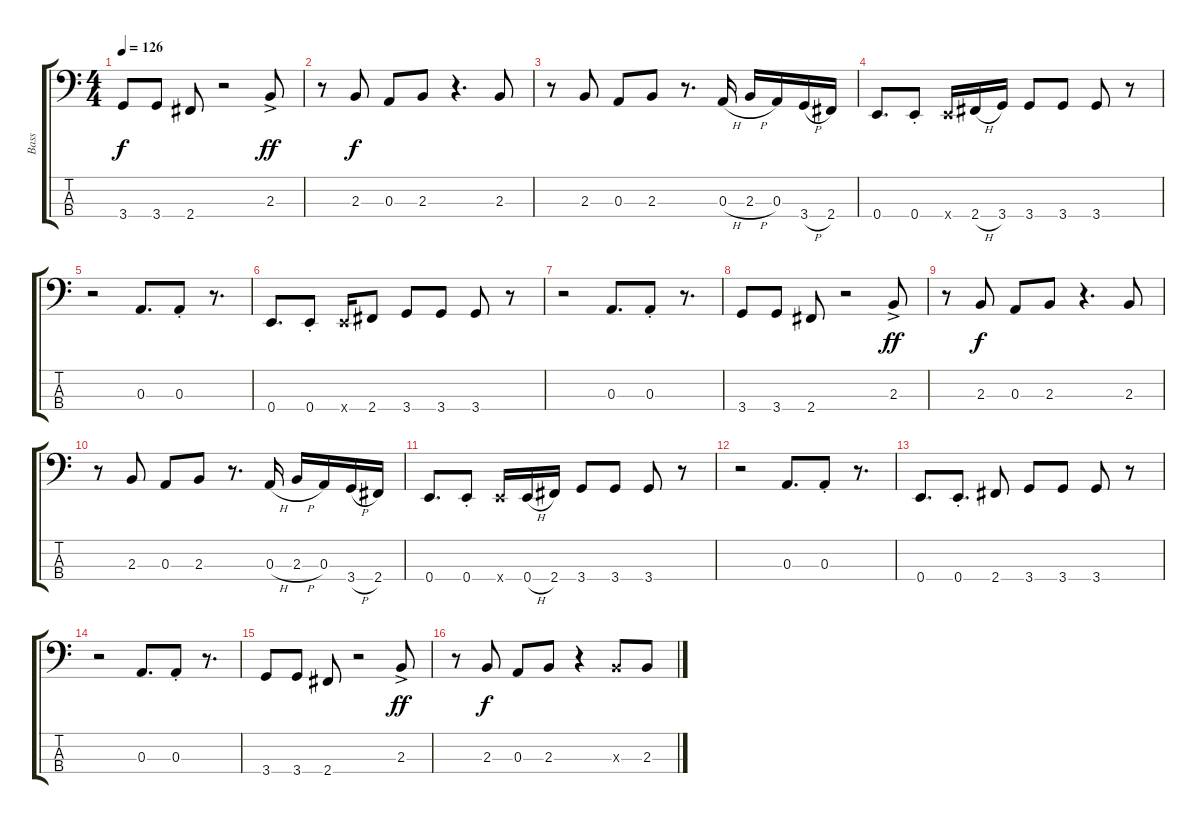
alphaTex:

\track ("Bass" "Bass") {instrument slapbass1}
\staff {score tabs}
\tuning (G2 D2 A1 E1) {hide}
\ts (4 4)
\tempo 126
\clef f4
\ks c
3.4.8{dy f} 3.4.8 2.4.8 r.2 2.3{ac}.8{dy ff} |
r.8 2.3.8{dy f} 0.3.8 2.3.8 r.4{d} 2.3.8 |
r.8 2.3.8 0.3.8 2.3.8 r.8{d} 0.3{h}.16 2.3{h}.16 0.3.16 3.4{h}.16 2.4.16 |
0.4.8{d} 0.4{st}.8 0.4{x}.16 2.4{h}.16 3.4.16 3.4.8 3.4.8 3.4.8 r.8 |
r.2 0.3.8{d} 0.3{st}.8 r.8{d} |
0.4.8{d} 0.4{st}.8 0.4{x}.16 2.4.8 3.4.8 3.4.8 3.4.8 r.8 |
r.2 0.3.8{d} 0.3{st}.8 r.8{d} |
3.4.8 3.4.8 2.4.8 r.2 2.3{ac}.8{dy ff} |
r.8 2.3.8{dy f} 0.3.8 2.3.8 r.4{d} 2.3.8 |
r.8 2.3.8 0.3.8 2.3.8 r.8{d} 0.3{h}.16 2.3{h}.16 0.3.16 3.4{h}.16 2.4.16 |
0.4.8{d} 0.4{st}.8 0.4{x}.16 0.4{h}.16 2.4.16 3.4.8 3.4.8 3.4.8 r.8 |
r.2 0.3.8{d} 0.3{st}.8 r.8{d} |
0.4.8{d} 0.4{st}.8{d} 2.4.8 3.4.8 3.4.8 3.4.8 r.8 |
r.2 0.3.8{d} 0.3{st}.8 r.8{d} |
3.4.8 3.4.8 2.4.8 r.2 2.3{ac}.8{dy ff} |
r.8 2.3.8{dy f} 0.3.8 2.3.8 r.4 2.3{x}.8 2.3.8
